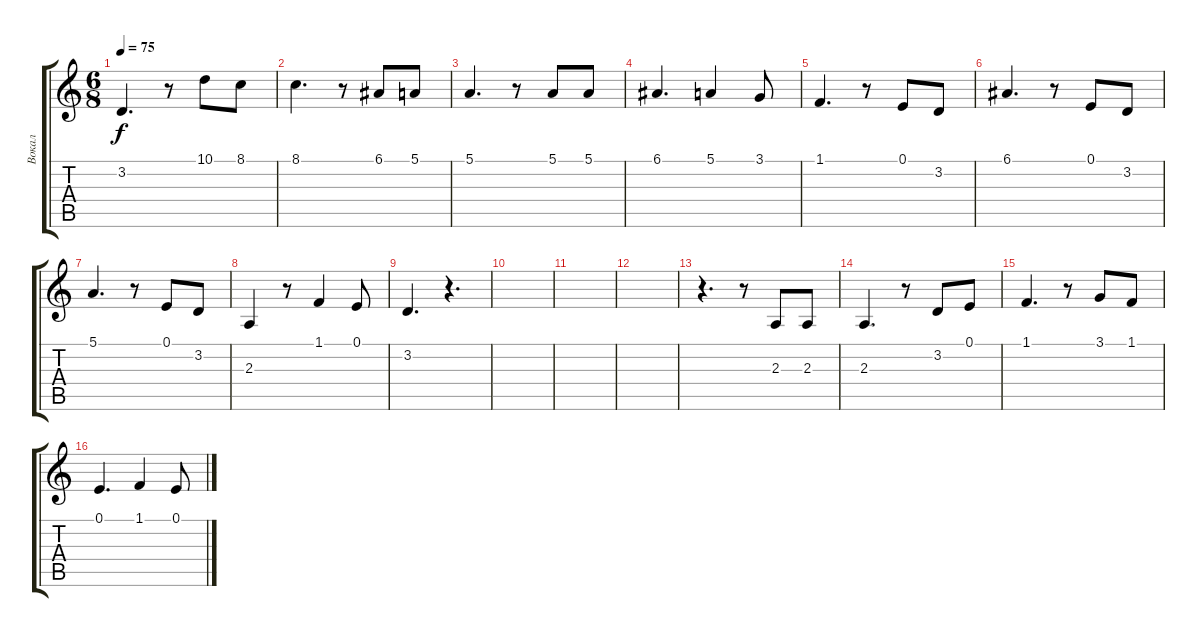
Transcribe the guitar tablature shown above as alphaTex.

\track ("Вокал" "Вокал") {instrument tuba}
\staff {score tabs}
\tuning (E4 B3 G3 D3 A2 E2) {hide}
\ts (6 8)
\tempo 75
\clef g2
\ks c
3.2.4{d dy f} r.8 10.1.8 8.1.8 |
8.1.4{d} r.8 6.1.8 5.1.8 |
5.1.4{d} r.8 5.1.8 5.1.8 |
6.1.4{d} 5.1.4 3.1.8 |
1.1.4{d} r.8 0.1.8 3.2.8 |
6.1.4{d} r.8 0.1.8 3.2.8 |
5.1.4{d} r.8 0.1.8 3.2.8 |
2.3.4 r.8 1.1.4 0.1.8 |
3.2.4{d} r.4{d} |
|
|
|
r.4{d} r.8 2.3.8 2.3.8 |
2.3.4{d} r.8 3.2.8 0.1.8 |
1.1.4{d} r.8 3.1.8 1.1.8 |
0.1.4{d} 1.1.4 0.1.8
